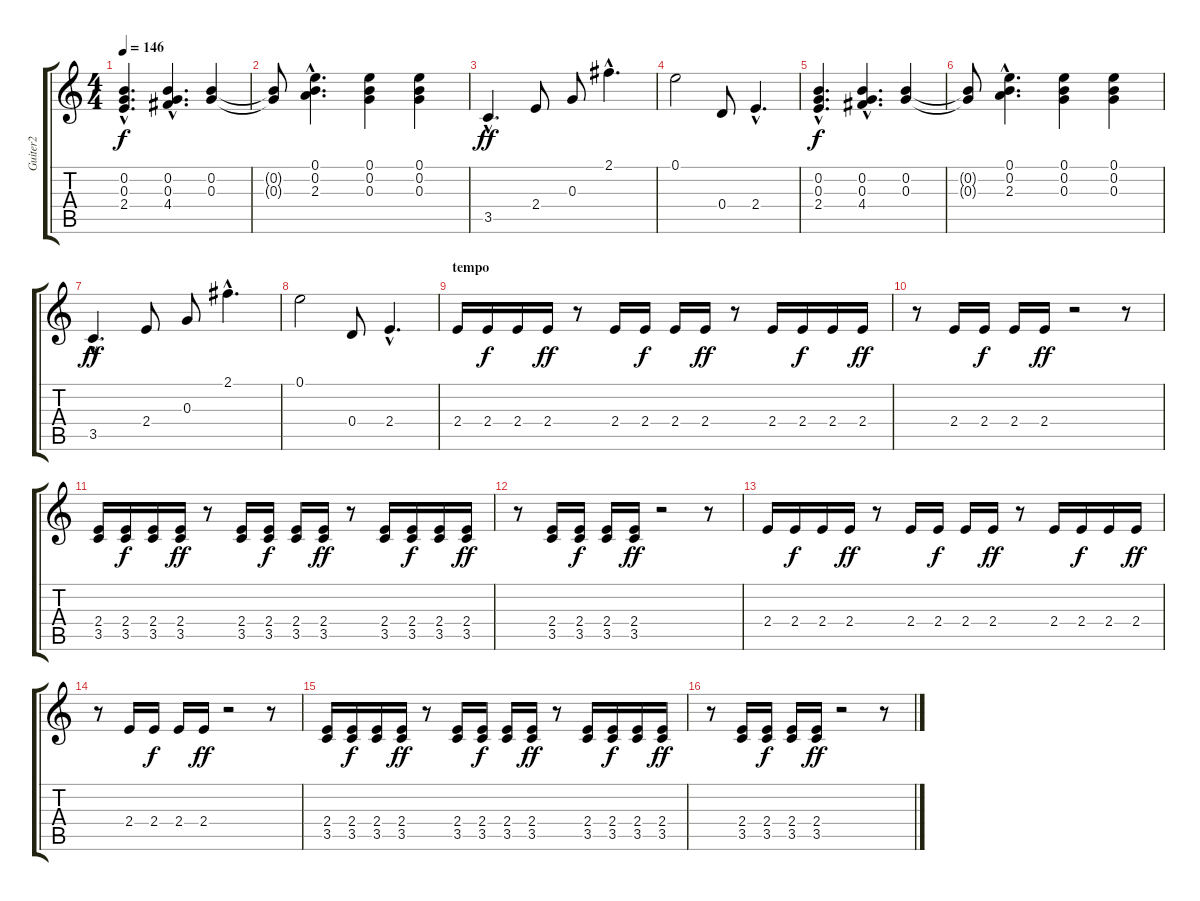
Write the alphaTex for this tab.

\track ("Guiter2" "Guiter2") {instrument electricguitarmuted}
\staff {score tabs}
\tuning (E4 B3 G3 D3 A2 E2) {hide}
\ts (4 4)
\tempo 146
\clef g2
\ks c
(0.2{hac} 0.3{hac} 2.4{hac}).4{d dy f} (0.2{hac} 0.3{hac} 4.4{hac}).4{d} (0.2 0.3).4 |
(0.2{t} 0.3{t}).8 (0.1{hac} 0.2{hac} 2.3{hac}).4{d} (0.1 0.2 0.3).4 (0.1 0.2 0.3).4 |
3.5{hac}.4{d dy ff} 2.4.8 0.3.8 2.1{hac}.4{d} |
0.1.2 0.4.8 2.4{hac}.4{d} |
(0.2{hac} 0.3{hac} 2.4{hac}).4{d dy f} (0.2{hac} 0.3{hac} 4.4{hac}).4{d} (0.2 0.3).4 |
(0.2{t} 0.3{t}).8 (0.1{hac} 0.2{hac} 2.3{hac}).4{d} (0.1 0.2 0.3).4 (0.1 0.2 0.3).4 |
3.5{hac}.4{d dy ff} 2.4.8 0.3.8 2.1{hac}.4{d} |
0.1.2 0.4.8 2.4{hac}.4{d} |
\section ("" "tempo")
2.4.16 2.4.16{dy f} 2.4.16 2.4.16{dy ff} r.8 2.4.16 2.4.16{dy f} 2.4.16 2.4.16{dy ff} r.8 2.4.16 2.4.16{dy f} 2.4.16 2.4.16{dy ff} |
r.8 2.4.16 2.4.16{dy f} 2.4.16 2.4.16{dy ff} r.2 r.8 |
(2.4 3.5).16 (2.4 3.5).16{dy f} (2.4 3.5).16 (2.4 3.5).16{dy ff} r.8 (2.4 3.5).16 (2.4 3.5).16{dy f} (2.4 3.5).16 (2.4 3.5).16{dy ff} r.8 (2.4 3.5).16 (2.4 3.5).16{dy f} (2.4 3.5).16 (2.4 3.5).16{dy ff} |
r.8 (2.4 3.5).16 (2.4 3.5).16{dy f} (2.4 3.5).16 (2.4 3.5).16{dy ff} r.2 r.8 |
2.4.16 2.4.16{dy f} 2.4.16 2.4.16{dy ff} r.8 2.4.16 2.4.16{dy f} 2.4.16 2.4.16{dy ff} r.8 2.4.16 2.4.16{dy f} 2.4.16 2.4.16{dy ff} |
r.8 2.4.16 2.4.16{dy f} 2.4.16 2.4.16{dy ff} r.2 r.8 |
(2.4 3.5).16 (2.4 3.5).16{dy f} (2.4 3.5).16 (2.4 3.5).16{dy ff} r.8 (2.4 3.5).16 (2.4 3.5).16{dy f} (2.4 3.5).16 (2.4 3.5).16{dy ff} r.8 (2.4 3.5).16 (2.4 3.5).16{dy f} (2.4 3.5).16 (2.4 3.5).16{dy ff} |
r.8 (2.4 3.5).16 (2.4 3.5).16{dy f} (2.4 3.5).16 (2.4 3.5).16{dy ff} r.2 r.8
